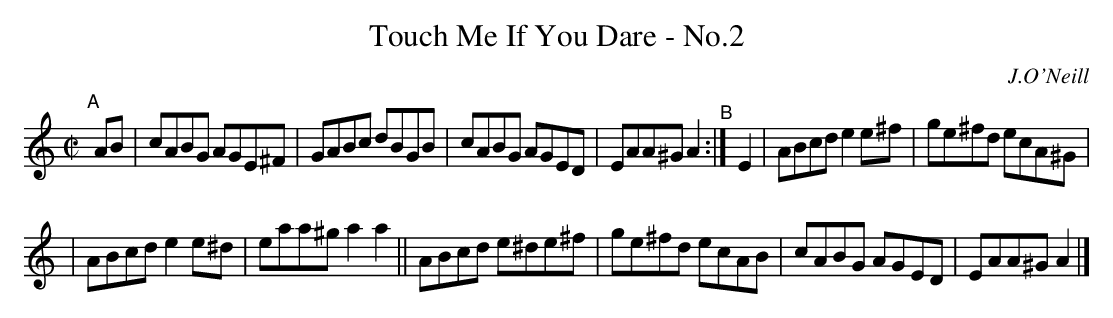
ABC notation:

X:1
T: Touch Me If You Dare - No.2
O: J.O'Neill
M: C|
L: 1/8
K: Am
"^A"[|] AB \
| cABG AGE^F | GABc dBGB | cABG AGED | EAA^G A2 "^B":| E2 | ABcd e2e^f | ge^fd ecA^G |
| ABcd e2e^d | eaa^g a2a2 || ABcd e^de^f | ge^fd ecAB | cABG AGED | EAA^G A2 |]
